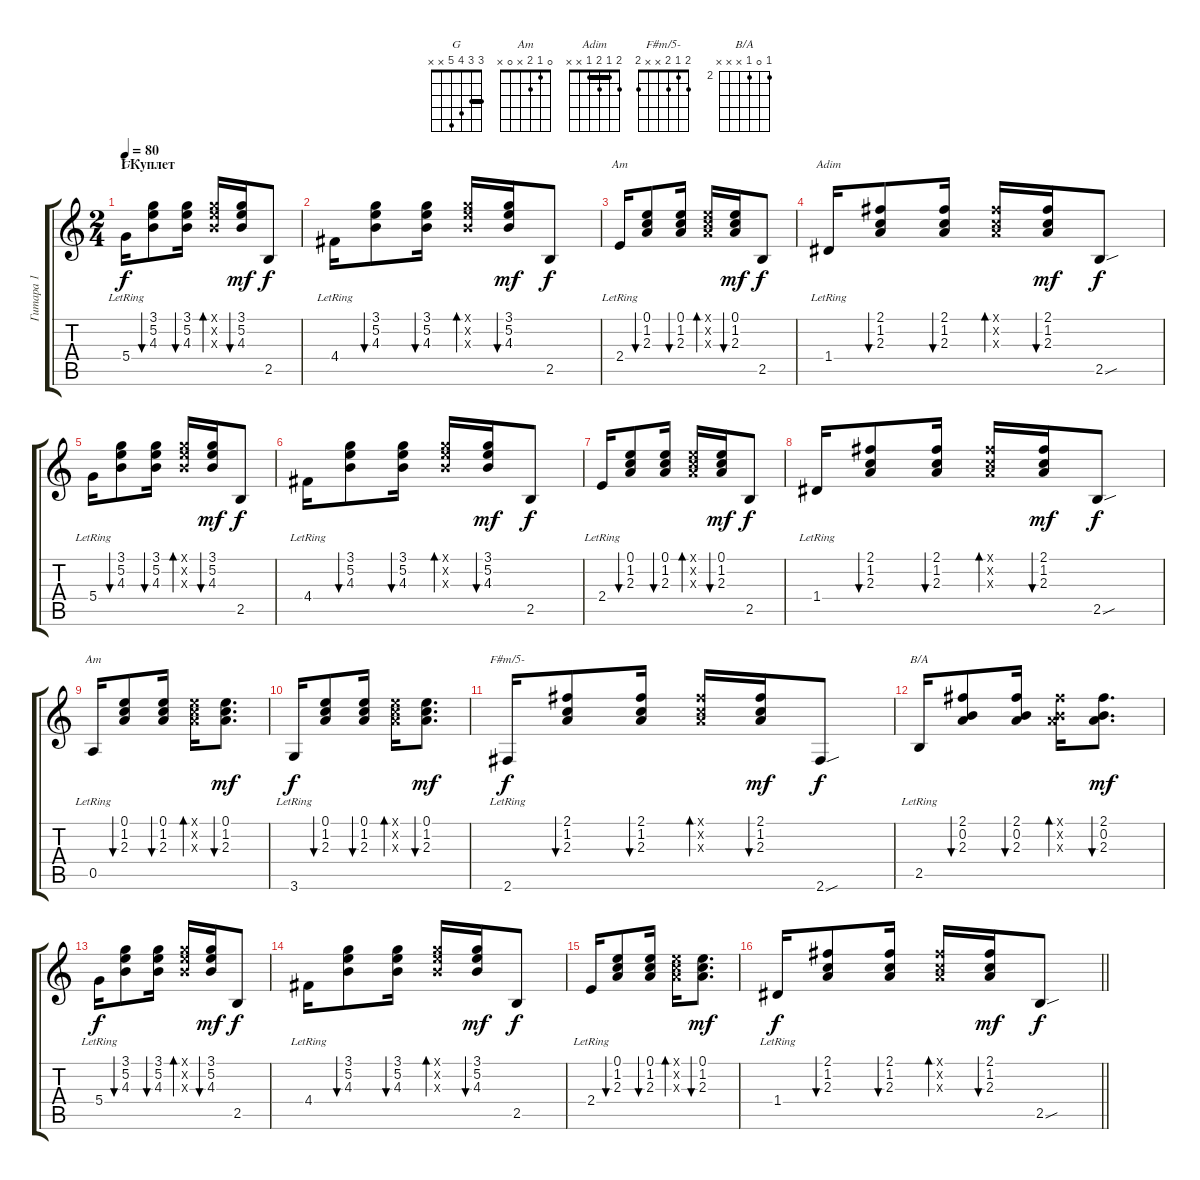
\track ("Гитара 1" "Гитара 1") {instrument acousticguitarsteel}
\staff {score tabs}
\tuning (E4 B3 G3 D3 A2 E2) {hide}
\chord ("G" 3 3 4 5 x x) {barre 3}
\chord ("Am" 0 1 2 2 x x)
\chord ("Adim" 2 1 2 1 x x) {barre 1}
\chord ("Am" 0 1 2 x 0 x)
\chord ("F#m/5-" 2 1 2 x x 2)
\chord ("B/A" 2 0 2 x x x) {firstfret 2}
\ts (2 4)
\section ("" "I Куплет")
\tempo 80
\clef g2
\ks c
5.4{lr}.16{ch "G" dy f} (3.1 5.2 4.3).8{bu 30} (3.1 5.2 4.3).16{bu 30} (3.1{x} 5.2{x} 4.3{x}).16{bd 30} (3.1 5.2 4.3).16{bu 30 dy mf} 2.5.8{dy f} |
4.4{lr}.16 (3.1 5.2 4.3).8{bu 30} (3.1 5.2 4.3).16{bu 30} (3.1{x} 5.2{x} 4.3{x}).16{bd 30} (3.1 5.2 4.3).16{bu 30 dy mf} 2.5.8{dy f} |
2.4{lr}.16{ch "Am"} (0.1 1.2 2.3).8{bu 30} (0.1 1.2 2.3).16{bu 30} (0.1{x} 1.2{x} 2.3{x}).16{bd 30} (0.1 1.2 2.3).16{bu 30 dy mf} 2.5.8{dy f} |
1.4{lr}.16{ch "Adim"} (2.1 1.2 2.3).8{bu 30} (2.1 1.2 2.3).16{bu 30} (2.1{x} 1.2{x} 2.3{x}).16{bd 30} (2.1 1.2 2.3).16{bu 30 dy mf} 2.5{sou}.8{dy f} |
5.4{lr}.16 (3.1 5.2 4.3).8{bu 30} (3.1 5.2 4.3).16{bu 30} (3.1{x} 5.2{x} 4.3{x}).16{bd 30} (3.1 5.2 4.3).16{bu 30 dy mf} 2.5.8{dy f} |
4.4{lr}.16 (3.1 5.2 4.3).8{bu 30} (3.1 5.2 4.3).16{bu 30} (3.1{x} 5.2{x} 4.3{x}).16{bd 30} (3.1 5.2 4.3).16{bu 30 dy mf} 2.5.8{dy f} |
2.4{lr}.16 (0.1 1.2 2.3).8{bu 30} (0.1 1.2 2.3).16{bu 30} (0.1{x} 1.2{x} 2.3{x}).16{bd 30} (0.1 1.2 2.3).16{bu 30 dy mf} 2.5.8{dy f} |
1.4{lr}.16 (2.1 1.2 2.3).8{bu 30} (2.1 1.2 2.3).16{bu 30} (2.1{x} 1.2{x} 2.3{x}).16{bd 30} (2.1 1.2 2.3).16{bu 30 dy mf} 2.5{sou}.8{dy f} |
0.5{lr}.16{ch "Am"} (0.1 1.2 2.3).8{bu 30} (0.1 1.2 2.3).16{bu 30} (0.1{x} 1.2{x} 2.3{x}).16{bd 30} (0.1 1.2 2.3).8{d bu 30 dy mf} |
3.6{lr}.16{dy f} (0.1 1.2 2.3).8{bu 30} (0.1 1.2 2.3).16{bu 30} (0.1{x} 1.2{x} 2.3{x}).16{bd 30} (0.1 1.2 2.3).8{d bu 30 dy mf} |
2.6{lr}.16{ch "F#m/5-" dy f} (2.1 1.2 2.3).8{bu 30} (2.1 1.2 2.3).16{bu 30} (2.1{x} 1.2{x} 2.3{x}).16{bd 30} (2.1 1.2 2.3).16{bu 30 dy mf} 2.6{sou}.8{dy f} |
2.5{lr}.16{ch "B/A"} (2.1 0.2 2.3).8{bu 30} (2.1 0.2 2.3).16{bu 30} (2.1{x} 0.2{x} 2.3{x}).16{bd 30} (2.1 0.2 2.3).8{d bu 30 dy mf} |
5.4{lr}.16{dy f} (3.1 5.2 4.3).8{bu 30} (3.1 5.2 4.3).16{bu 30} (3.1{x} 5.2{x} 4.3{x}).16{bd 30} (3.1 5.2 4.3).16{bu 30 dy mf} 2.5.8{dy f} |
4.4{lr}.16 (3.1 5.2 4.3).8{bu 30} (3.1 5.2 4.3).16{bu 30} (3.1{x} 5.2{x} 4.3{x}).16{bd 30} (3.1 5.2 4.3).16{bu 30 dy mf} 2.5.8{dy f} |
2.4{lr}.16 (0.1 1.2 2.3).8{bu 30} (0.1 1.2 2.3).16{bu 30} (0.1{x} 1.2{x} 2.3{x}).16{bd 30} (0.1 1.2 2.3).8{d bu 30 dy mf} |
\barLineRight lightlight
1.4{lr}.16{dy f} (2.1 1.2 2.3).8{bu 30} (2.1 1.2 2.3).16{bu 30} (2.1{x} 1.2{x} 2.3{x}).16{bd 30} (2.1 1.2 2.3).16{bu 30 dy mf} 2.5{sou}.8{dy f}
